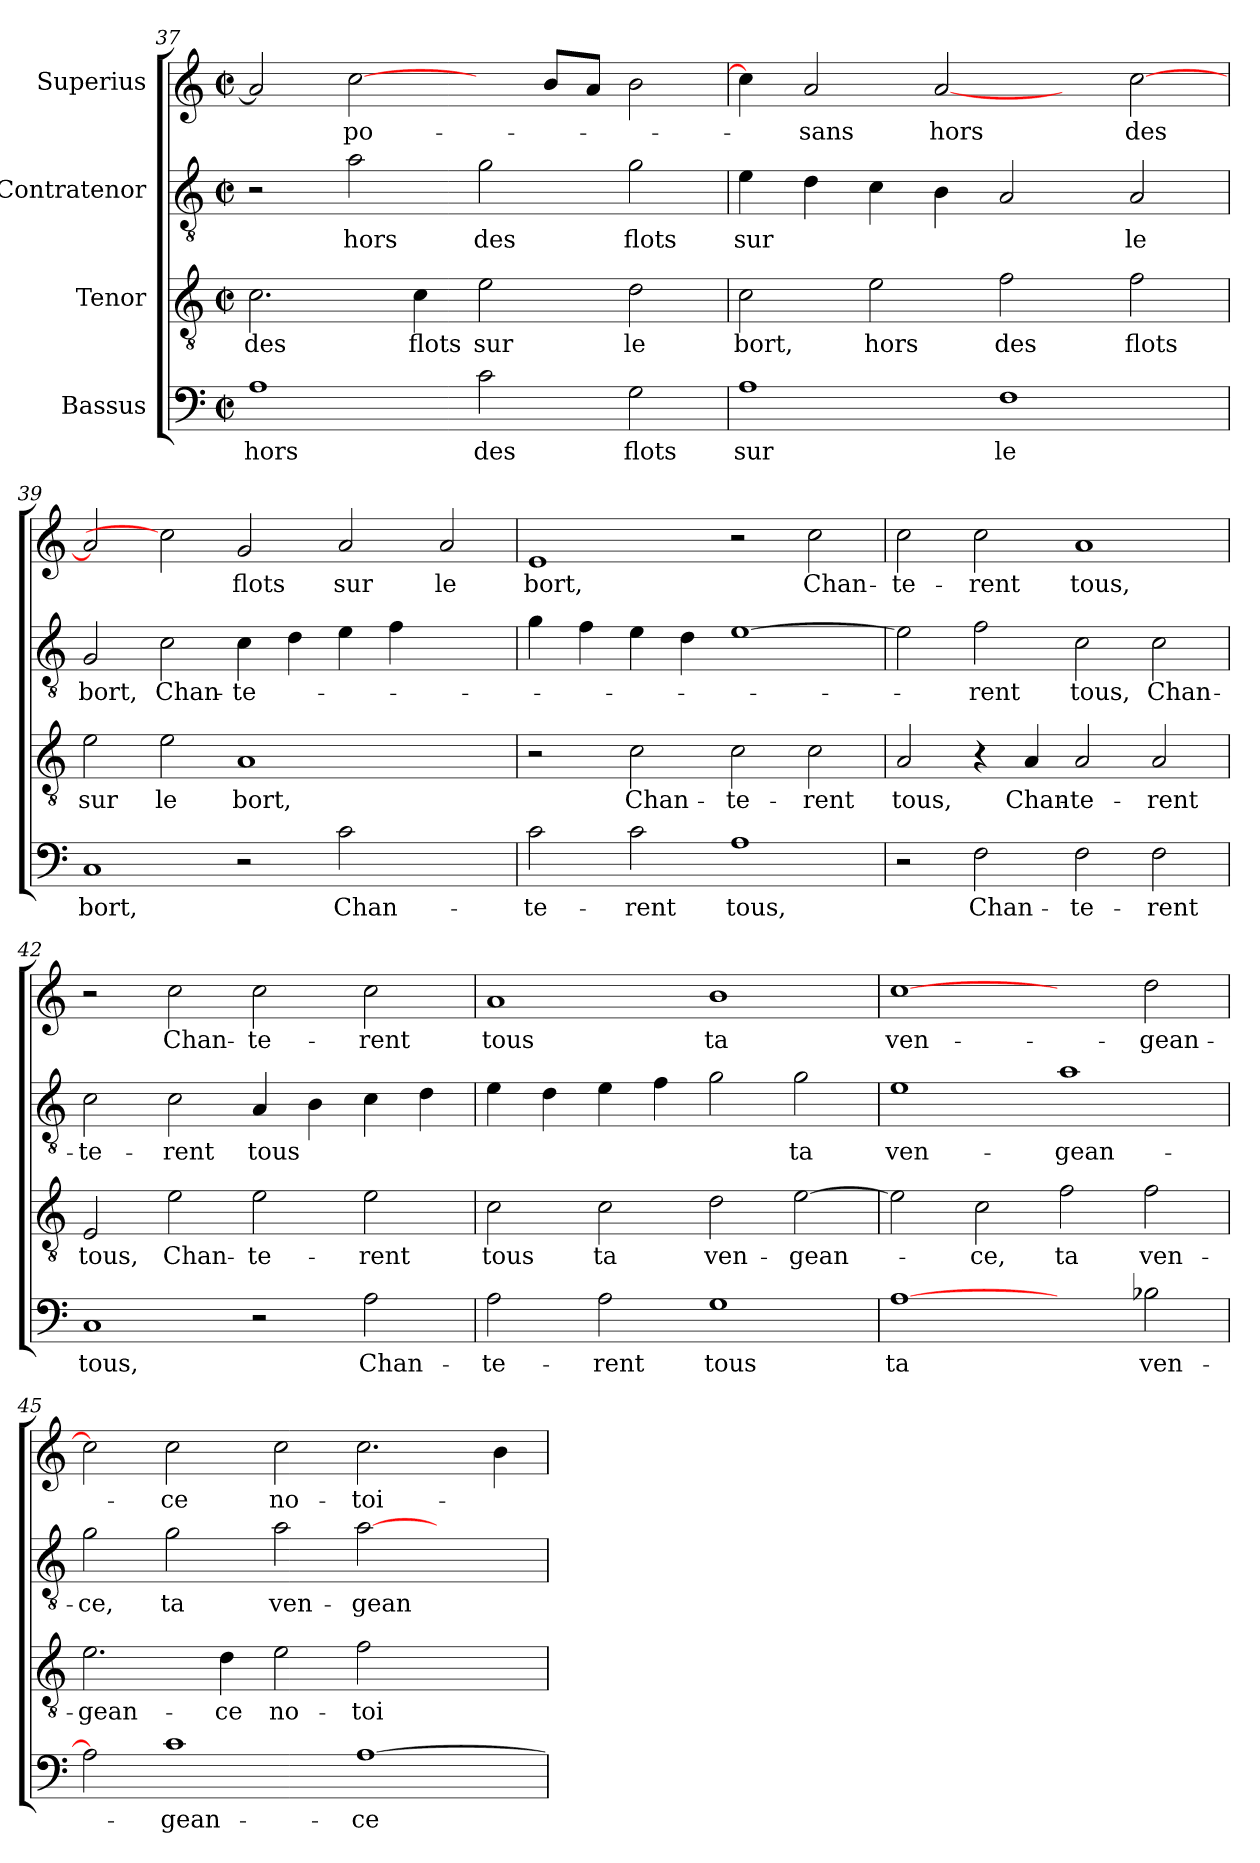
**kern	**text	**kern	**text	**kern	**text	**kern	**text
*part4	*part4	*part3	*part3	*part2	*part2	*part1	*part1
*staff4	*staff4	*staff3	*staff3	*staff2	*staff2	*staff1	*staff1
*I"Bassus	*	*I"Tenor	*	*I"Contratenor	*	*I"Superius	*
*clefF4	*	*clefGv2	*	*clefGv2	*	*clefG2	*
*k[]	*	*k[]	*	*k[]	*	*k[]	*
*C:	*	*C:	*	*C:	*	*C:	*
*M2/2	*	*M2/2	*	*M2/2	*	*M2/2	*
*met(c|)	*	*met(c|)	*	*met(c|)	*	*met(c|)	*
=37	=37	=37	=37	=37	=37	=37	=37
1A\	hors	2.c\	des	2r	.	2a/]	.
.	.	.	.	2a\	hors	[2cc\	-po-
.	.	4c\	flots	.	.	.	.
2c\	des	2e\	sur	2g\	des	4ryy	.
.	.	.	.	.	.	8b/L	.
.	.	.	.	.	.	8a/J	.
2G\	flots	2d\	le	2g\	flots	2b\	.
=38	=38	=38	=38	=38	=38	=38	=38
1A\	sur	2c\	bort,	4e\	sur	4cc\]	.
.	.	.	.	4d\	.	2a/	-sans
.	.	2e\	hors	4c\	.	.	.
.	.	.	.	4B\	.	[2a/	hors
1F\	le	2f\	des	2A/	.	.	.
.	.	.	.	.	.	4ryy	.
.	.	2f\	flots	2A/	le	[2cc\	des
=39	=39	=39	=39	=39	=39	=39	=39
1C/	bort,	2e\	sur	2G/	bort,	2a/]	.
.	.	2e\	le	2c\	Chan-	2cc\]	.
2r	.	1A/	bort,	4c\	-te-	2g/	flots
.	.	.	.	4d\	.	.	.
2c\	Chan-	.	.	4e\	.	2a/	sur
.	.	.	.	4f\	.	.	.
2ryy	.	2ryy	.	2ryy	.	2a/	le
=40	=40	=40	=40	=40	=40	=40	=40
2c\	-te-	2r	.	4g\	.	1e/	bort,
.	.	.	.	4f\	.	.	.
2c\	-rent	2c\	Chan-	4e\	.	.	.
.	.	.	.	4d\	.	.	.
1A\	tous,	2c\	-te-	[1e\	.	2r	.
.	.	2c\	-rent	.	.	2cc\	Chan-
!!LO:PB:g=z
=41	=41	=41	=41	=41	=41	=41	=41
2r	.	2A/	tous,	2e\]	.	2cc\	-te-
2F\	Chan-	4r	.	2f\	-rent	2cc\	-rent
.	.	4A/	Chan-	.	.	.	.
2F\	-te-	2A/	-te-	2c\	tous,	1a/	tous,
2F\	-rent	2A/	-rent	2c\	Chan-	.	.
=42	=42	=42	=42	=42	=42	=42	=42
1C/	tous,	2E/	tous,	2c\	-te-	2r	.
.	.	2e\	Chan-	2c\	-rent	2cc\	Chan-
2r	.	2e\	-te-	4A/	tous	2cc\	-te-
.	.	.	.	4B\	.	.	.
2A\	Chan-	2e\	-rent	4c\	.	2cc\	-rent
.	.	.	.	4d\	.	.	.
=43	=43	=43	=43	=43	=43	=43	=43
2A\	-te-	2c\	tous	4e\	.	1a/	tous
.	.	.	.	4d\	.	.	.
2A\	-rent	2c\	ta	4e\	.	.	.
.	.	.	.	4f\	.	.	.
1G\	tous	2d\	ven-	2g\	.	1b\	ta
.	.	[2e\	-gean-	2g\	ta	.	.
=44	=44	=44	=44	=44	=44	=44	=44
[1A\	ta	2e\]	.	1e\	ven-	[1cc\	ven-
.	.	2c\	-ce,	.	.	.	.
2ryy	.	2f\	ta	1a\	-gean-	2ryy	.
2B-X\	ven-	2f\	ven-	.	.	2dd\	-gean-
=45	=45	=45	=45	=45	=45	=45	=45
2A\]	.	2.e\	-gean-	2g\	-ce,	2cc\]	.
1c\	-gean-	.	.	2g\	ta	2cc\	-ce
.	.	4d\	-ce	.	.	.	.
.	.	2e\	no-	2a\	ven-	2cc\	no-
[1A\	-ce	2f\	-toi-	[2a\	-gean-	2.cc\	-toi-
.	.	2ryy	.	2ryy	.	.	.
.	.	.	.	.	.	4b\	.
=	=	=	=	=	=	=	=
*-	*-	*-	*-	*-	*-	*-	*-
